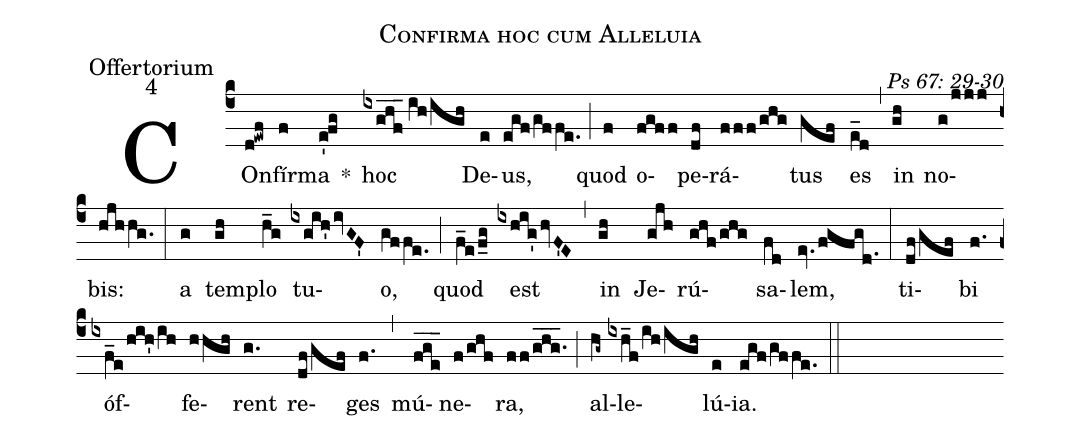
name: Confirma hoc cum Alleluia;
office-part: Offertorium;
mode: 4;
commentary: Ps 67: 29-30;
%%
(c4) COn(d!ewf)fír(f)ma(e'!fg) *() hoc(ixghf___//ih/igh) De(e)us,(egf/gffe.) (;) quod(f) o(fgff)pe(df)rá(fff/ghg)tus(gef) es(e_d) (,) in(gh) no(g/jjj)bis:(hjhhg.) (:)
a(g) tem(gh)plo(h_g) tu(ixgih'/ivGF')o,(gffe.) (;) quod(f_e/f_g) est(ixhig'/hvF'E) (,) in(gh) Je(gjh)rú(ghf/ghg)sa(fd)lem,(ev./fgfgd.) (:)
ti(df/gef)bi(f.) óf(ixf_e/hih'/ih)fe(hhgh)rent(g.) re(df/gef)ges(f.) (,) mú(f_g_e_)ne(f/ghf)ra,(ff/ghg.___) (;) al(hg~)le(ixh_f/ih/igh)lú(e)ia.(egf/gffe.) (::)
